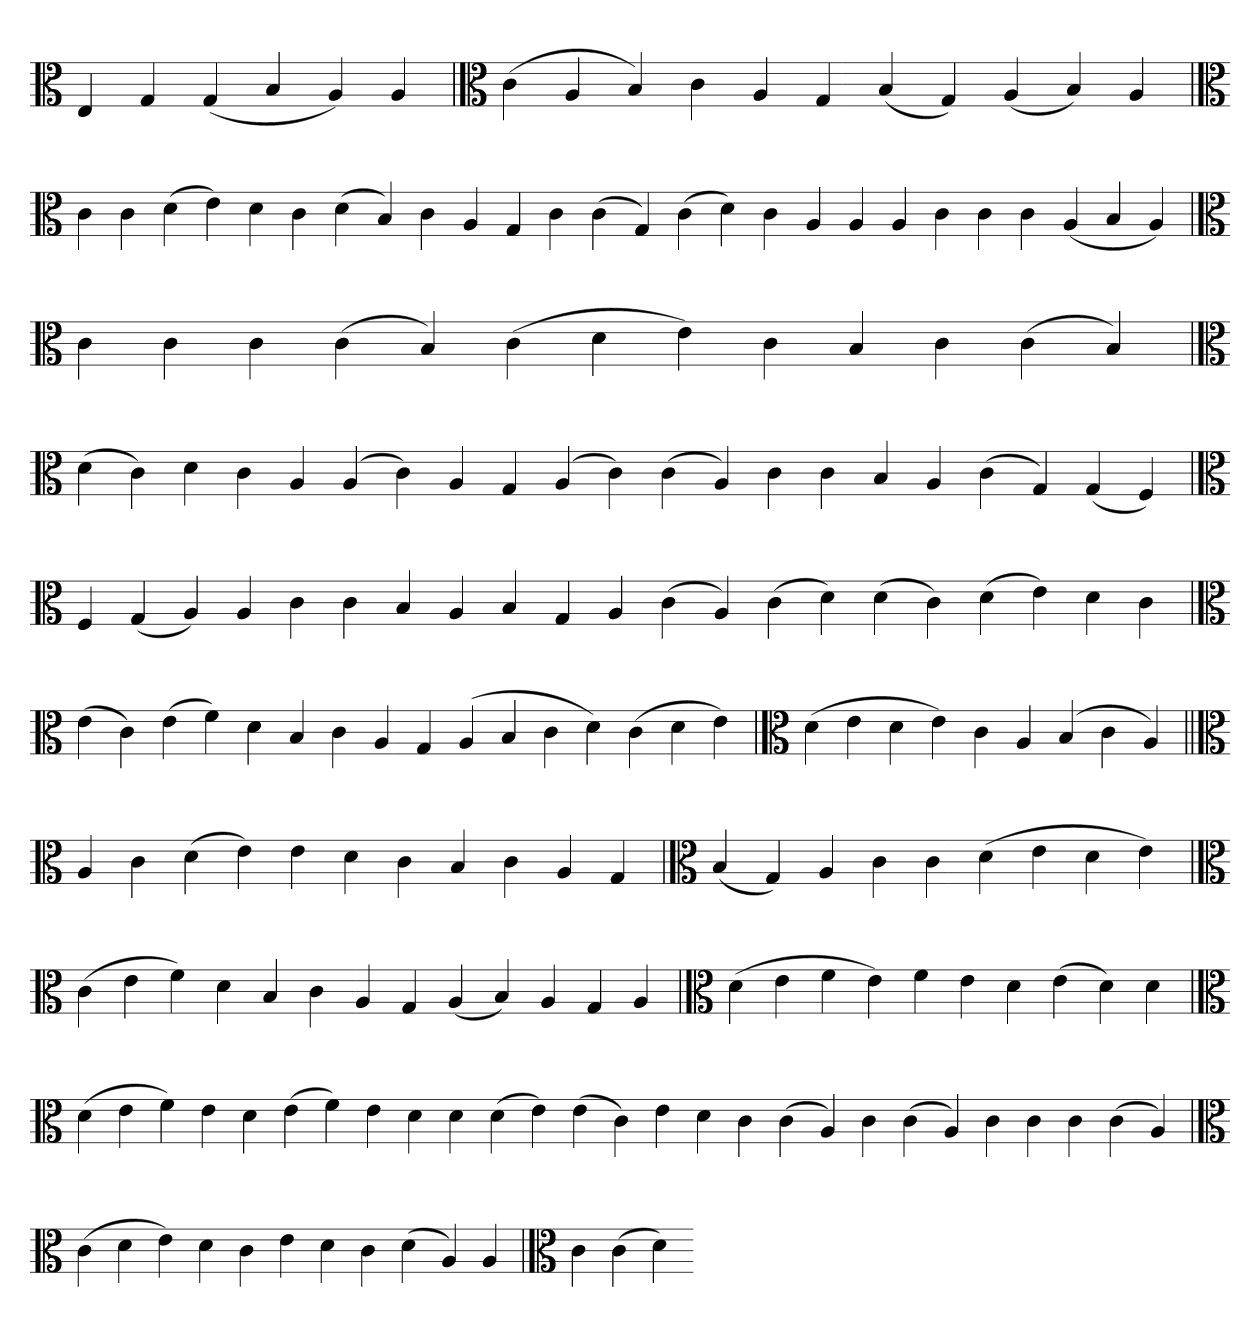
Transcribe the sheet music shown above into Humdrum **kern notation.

**kern
*part1
*staff1
*clefC3
=
4E
4G
(4G
4B
4A)
4A
=`
*clefC3
(4c
4A
4B)
4c
4A
4G
(4B
4G)
(4A
4B)
4A
='
*clefC3
4c
4c
(4d
4e)
4d
4c
(4d
4B)
4c
4A
4G
4c
(4c
4G)
(4c
4d)
4c
4A
4A
4A
4c
4c
4c
(4A
4B
4A)
=
*clefC3
4c
4c
4c
(4c
4B)
(4c
4d
4e)
4c
4B
4c
(4c
4B)
=`
*clefC3
(4d
4c)
4d
4c
4A
(4A
4c)
4A
4G
(4A
4c)
(4c
4A)
4c
4c
4B
4A
(4c
4G)
(4G
4F)
=
*clefC3
4F
(4G
4A)
4A
4c
4c
4B
4A
4B
4G
4A
(4c
4A)
(4c
4d)
(4d
4c)
(4d
4e)
4d
4c
=`
*clefC3
(4e
4c)
(4e
4f)
4d
4B
4c
4A
4G
(4A
4B
4c
4d)
(4c
4d
4e)
=`
*clefC3
(4d
4e
4d
4e)
4c
4A
(4B
4c
4A)
=||
*clefC3
4A
4c
(4d
4e)
4e
4d
4c
4B
4c
4A
4G
=`
*clefC3
(4B
4G)
4A
4c
4c
(4d
4e
4d
4e)
=`
*clefC3
(4c
4e
4f)
4d
4B
4c
4A
4G
(4A
4B)
4A
4G
4A
=`
*clefC3
(4d
4e
4f
4e)
4f
4e
4d
(4e
4d)
4d
=
*clefC3
(4d
4e
4f)
4e
4d
(4e
4f)
4e
4d
4d
(4d
4e)
(4e
4c)
4e
4d
4c
(4c
4A)
4c
(4c
4A)
4c
4c
4c
(4c
4A)
=`
*clefC3
(4c
4d
4e)
4d
4c
4e
4d
4c
(4d
4A)
4A
=
*clefC3
4c
(4c
4d)
=-
*-
